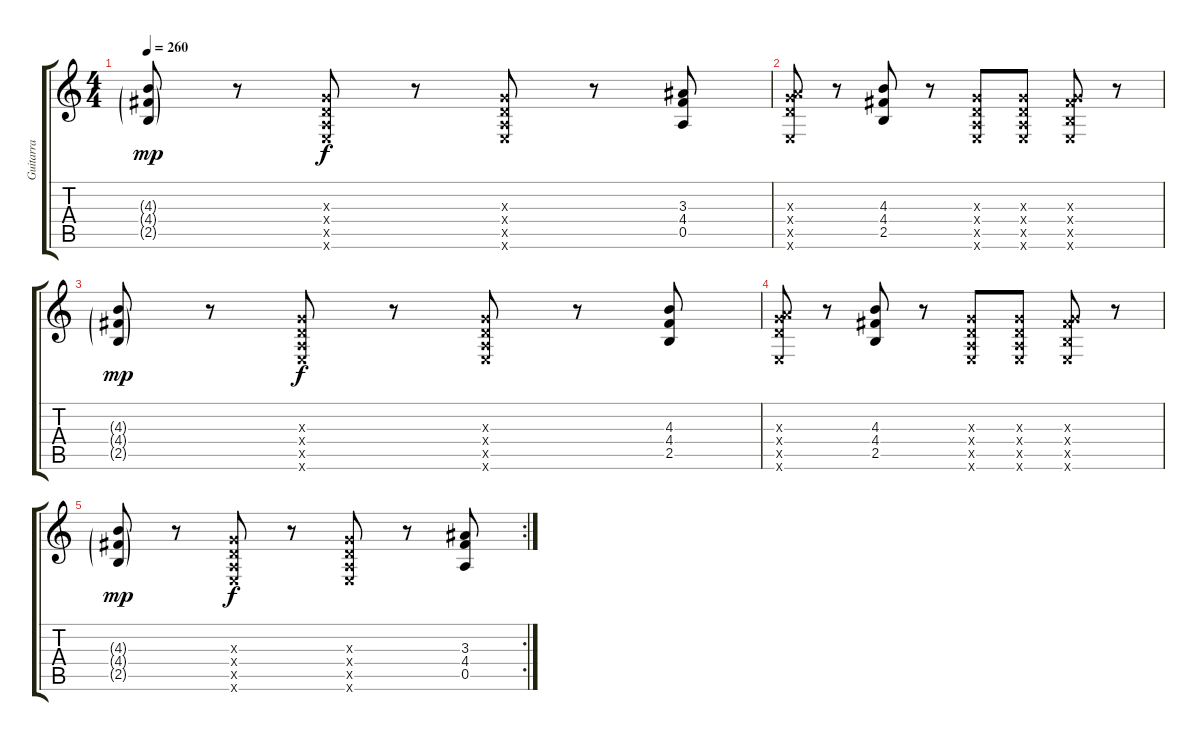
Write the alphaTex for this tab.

\track ("Guitarra" "Guitarra") {instrument distortionguitar}
\staff {score tabs}
\tuning (E4 B3 G3 D3 A2 E2) {hide}
\ts (4 4)
\tempo 260
\clef g2
\ks c
(4.3{g} 4.4{g} 2.5{g}).8{dy mp} r.8 (0.3{x} 0.4{x} 0.5{x} 0.6{x}).8{dy f} r.8 (0.3{x} 0.4{x} 0.5{x} 0.6{x}).8 r.8 (3.3 4.4 0.5).8 |
(0.3{x} 7.4{x} 5.5{x} 0.6{x}).8 r.8 (4.3 4.4 2.5).8 r.8 (0.3{x} 0.4{x} 0.5{x} 0.6{x}).8 (0.3{x} 0.4{x} 0.5{x} 0.6{x}).8 (0.3{x} 4.4{x} 2.5{x} 0.6{x}).8 r.8 |
(4.3{g} 4.4{g} 2.5{g}).8{dy mp} r.8 (0.3{x} 0.4{x} 0.5{x} 0.6{x}).8{dy f} r.8 (0.3{x} 0.4{x} 0.5{x} 0.6{x}).8 r.8 (4.3 4.4 2.5).8 |
(0.3{x} 7.4{x} 5.5{x} 0.6{x}).8 r.8 (4.3 4.4 2.5).8 r.8 (0.3{x} 0.4{x} 0.5{x} 0.6{x}).8 (0.3{x} 0.4{x} 0.5{x} 0.6{x}).8 (0.3{x} 4.4{x} 2.5{x} 0.6{x}).8 r.8 |
\rc 2
(4.3{g} 4.4{g} 2.5{g}).8{dy mp} r.8 (0.3{x} 0.4{x} 0.5{x} 0.6{x}).8{dy f} r.8 (0.3{x} 0.4{x} 0.5{x} 0.6{x}).8 r.8 (3.3 4.4 0.5).8
